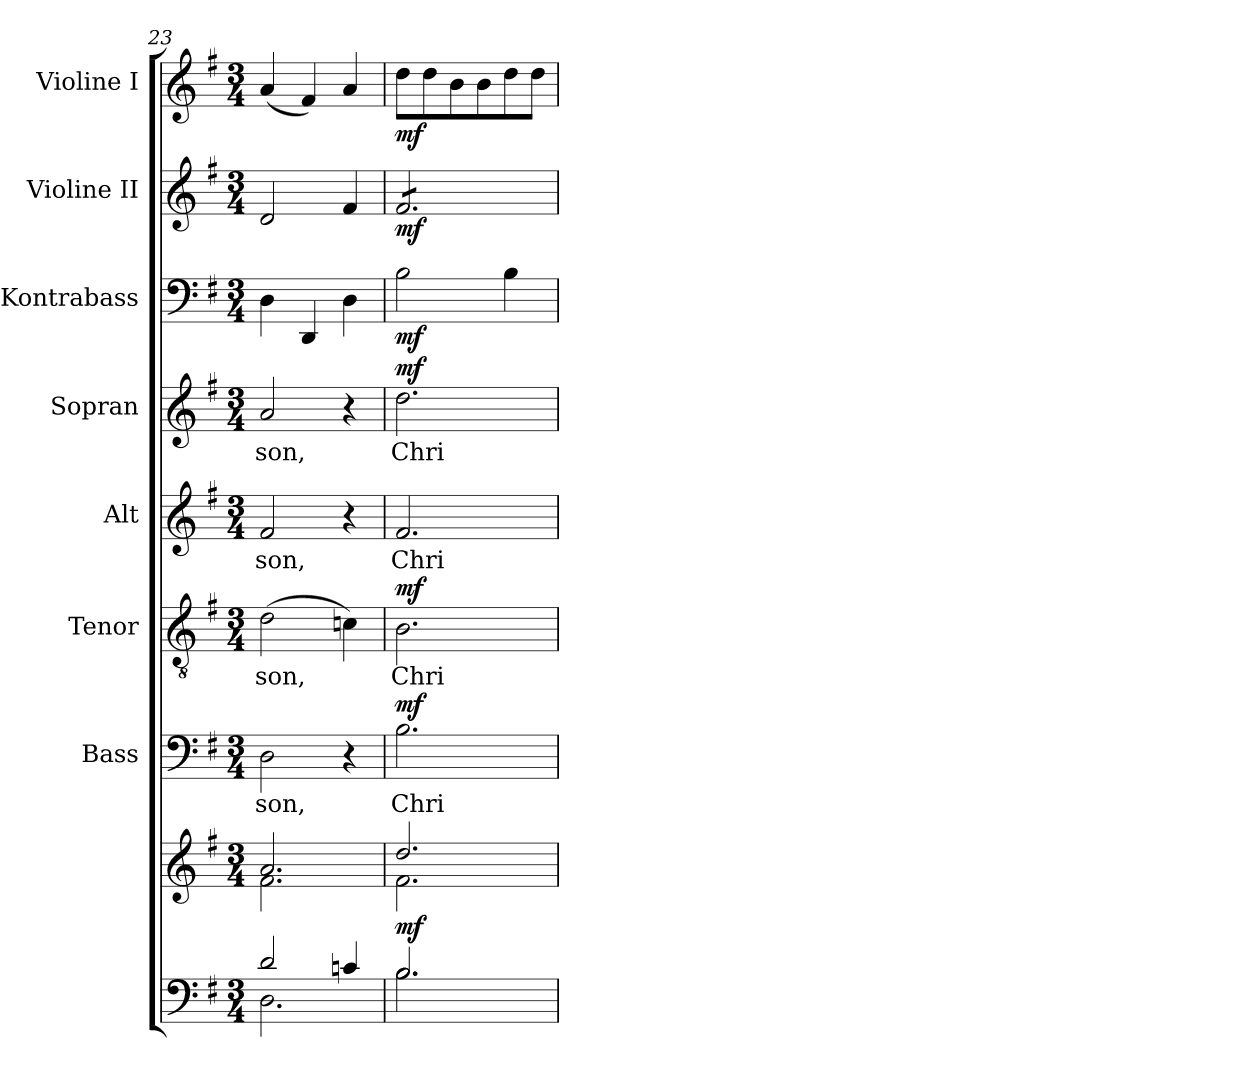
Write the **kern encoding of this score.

**kern	**kern	**dynam	**kern	**text	**dynam	**kern	**text	**dynam	**kern	**text	**kern	**text	**dynam	**kern	**dynam	**kern	**dynam	**kern	**dynam
*part8	*part8	*part8	*part7	*part7	*part7	*part6	*part6	*part6	*part5	*part5	*part4	*part4	*part4	*part3	*part3	*part2	*part2	*part1	*part1
*staff9	*staff8	*staff8/9	*staff7	*staff7	*staff7	*staff6	*staff6	*staff6	*staff5	*staff5	*staff4	*staff4	*staff4	*staff3	*staff3	*staff2	*staff2	*staff1	*staff1
*	*	*	*I"Bass	*	*	*I"Tenor	*	*	*I"Alt	*	*I"Sopran	*	*	*I"Kontrabass	*	*I"Violine II	*	*I"Violine I	*
*	*	*	*I'B.	*	*	*I'T.	*	*	*I'A.	*	*I'S.	*	*	*I'Kb.	*	*I'Vl. II	*	*I'Vl. I	*
!!LO:PB:g=z
*clefF4	*clefG2	*	*clefF4	*	*	*clefGv2	*	*	*clefG2	*	*clefG2	*	*	*clefF4	*	*clefG2	*	*clefG2	*
*	*	*	*	*	*	*	*	*	*	*	*	*	*	*ITrd7c12	*	*	*	*	*
*k[f#]	*k[f#]	*	*k[f#]	*	*	*k[f#]	*	*	*k[f#]	*	*k[f#]	*	*	*k[f#]	*	*k[f#]	*	*k[f#]	*
*G:	*G:	*	*G:	*	*	*G:	*	*	*G:	*	*G:	*	*	*G:	*	*G:	*	*G:	*
*M3/4	*M3/4	*	*M3/4	*	*	*M3/4	*	*	*M3/4	*	*M3/4	*	*	*M3/4	*	*M3/4	*	*M3/4	*
=23	=23	=23	=23	=23	=23	=23	=23	=23	=23	=23	=23	=23	=23	=23	=23	=23	=23	=23	=23
*^	*^	*	*	*	*	*	*	*	*	*	*	*	*	*	*	*	*	*	*
!	!	!	!	!	!	!LO:LY:b	!	!	!LO:LY:b	!	!	!LO:LY:b	!	!LO:LY:b	!	!	!	!	!	!	!
2d/	2.D\	2.a/	2.f#\	.	2D\	-son,	.	(>2d\	-son,	.	2f#/	-son,	2a/	-son,	.	4DD\	.	2d/	.	(<4a/	.
.	.	.	.	.	.	.	.	.	.	.	.	.	.	.	.	4DDD/	.	.	.	4f#/)	.
4cn/	.	.	.	.	4r	.	.	4cn\)	.	.	4r	.	4r	.	.	4DD\	.	4f#/	.	4a/	.
=24	=24	=24	=24	=24	=24	=24	=24	=24	=24	=24	=24	=24	=24	=24	=24	=24	=24	=24	=24	=24	=24
!	!	!	!	!LO:DY:b	!	!LO:LY:b	!LO:DY:a	!	!LO:LY:b	!LO:DY:a	!	!LO:LY:b	!	!LO:LY:b	!LO:DY:a	!	!LO:DY:b	!	!LO:DY:b	!	!LO:DY:b
*	*	*	*	*	*	*	*	*	*	*	*	*	*	*	*	*	*	*tremolo	*	*	*
2.B/	2.B\	2.dd/	2.f#\	mf	2.B\	Chri-	mf	2.B\	Chri-	mf	2.f#/	Chri-	2.dd\	Chri-	mf	2BB\	mf	8f#/L	mf	8dd\L	mf
.	.	.	.	.	.	.	.	.	.	.	.	.	.	.	.	.	.	8f#/	.	8dd\	.
.	.	.	.	.	.	.	.	.	.	.	.	.	.	.	.	.	.	8f#/	.	8b\	.
.	.	.	.	.	.	.	.	.	.	.	.	.	.	.	.	.	.	8f#/	.	8b\	.
.	.	.	.	.	.	.	.	.	.	.	.	.	.	.	.	4BB\	.	8f#/	.	8dd\	.
.	.	.	.	.	.	.	.	.	.	.	.	.	.	.	.	.	.	8f#/J	.	8dd\J	.
*	*	*	*	*	*	*	*	*	*	*	*	*	*	*	*	*	*	*Xtremolo	*	*	*
*v	*v	*	*	*	*	*	*	*	*	*	*	*	*	*	*	*	*	*	*	*	*
*	*v	*v	*	*	*	*	*	*	*	*	*	*	*	*	*	*	*	*	*	*
=	=	=	=	=	=	=	=	=	=	=	=	=	=	=	=	=	=	=	=
*-	*-	*-	*-	*-	*-	*-	*-	*-	*-	*-	*-	*-	*-	*-	*-	*-	*-	*-	*-
